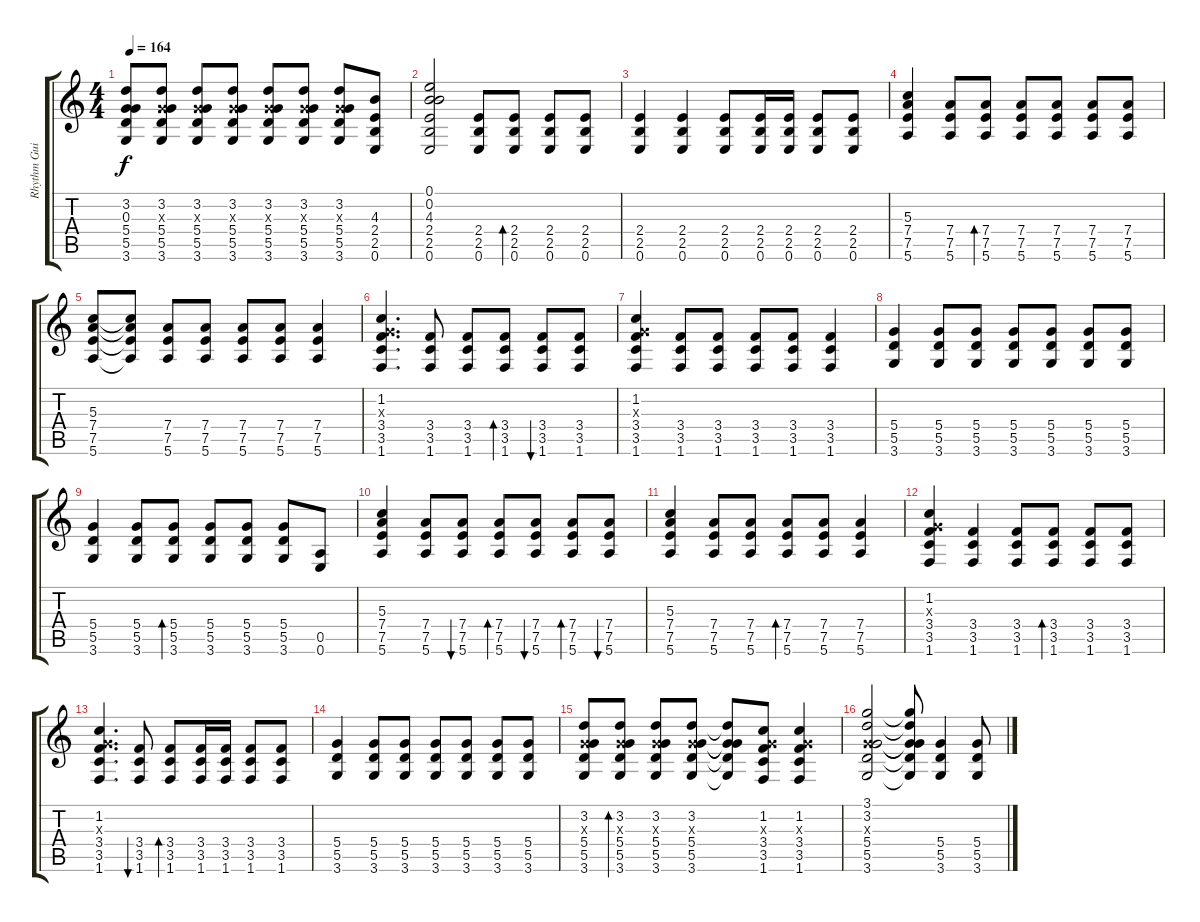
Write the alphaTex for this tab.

\track ("Rhythm Guitar" "Rhythm Gui") {instrument distortionguitar}
\staff {score tabs}
\tuning (E4 B3 G3 D3 A2 E2) {hide}
\ts (4 4)
\tempo 164
\clef g2
\ks c
(3.2{t} 0.3{t} 5.4{t} 5.5{t} 3.6{t}).8{dy f} (3.2 0.3{x} 5.4 5.5 3.6).8 (3.2 0.3{x} 5.4 5.5 3.6).8 (3.2 0.3{x} 5.4 5.5 3.6).8 (3.2 0.3{x} 5.4 5.5 3.6).8 (3.2 0.3{x} 5.4 5.5 3.6).8 (3.2 0.3{x} 5.4 5.5 3.6).8 (4.3 2.4 2.5 0.6).8 |
(0.1 0.2 4.3 2.4 2.5 0.6).2 (2.4 2.5 0.6).8 (2.4 2.5 0.6).8{bd 240} (2.4 2.5 0.6).8 (2.4 2.5 0.6).8 |
(2.4 2.5 0.6).4 (2.4 2.5 0.6).4 (2.4 2.5 0.6).8 (2.4 2.5 0.6).16 (2.4 2.5 0.6).16 (2.4 2.5 0.6).8 (2.4 2.5 0.6).8 |
(5.3 7.4 7.5 5.6).4 (7.4 7.5 5.6).8 (7.4 7.5 5.6).8{bd 240} (7.4 7.5 5.6).8 (7.4 7.5 5.6).8 (7.4 7.5 5.6).8 (7.4 7.5 5.6).8 |
(5.3 7.4 7.5 5.6).8 (5.3{t} 7.4{t} 7.5{t} 5.6{t}).8 (7.4 7.5 5.6).8 (7.4 7.5 5.6).8 (7.4 7.5 5.6).8 (7.4 7.5 5.6).8 (7.4 7.5 5.6).4 |
(1.2 0.3{x} 3.4 3.5 1.6).4{d} (3.4 3.5 1.6).8 (3.4 3.5 1.6).8 (3.4 3.5 1.6).8{bd 240} (3.4 3.5 1.6).8{bu 240} (3.4 3.5 1.6).8 |
(1.2 0.3{x} 3.4 3.5 1.6).4 (3.4 3.5 1.6).8 (3.4 3.5 1.6).8 (3.4 3.5 1.6).8 (3.4 3.5 1.6).8 (3.4 3.5 1.6).4 |
(5.4 5.5 3.6).4 (5.4 5.5 3.6).8 (5.4 5.5 3.6).8 (5.4 5.5 3.6).8 (5.4 5.5 3.6).8 (5.4 5.5 3.6).8 (5.4 5.5 3.6).8 |
(5.4 5.5 3.6).4 (5.4 5.5 3.6).8 (5.4 5.5 3.6).8{bd 240} (5.4 5.5 3.6).8 (5.4 5.5 3.6).8 (5.4 5.5 3.6).8 (0.5 0.6).8 |
(5.3 7.4 7.5 5.6).4 (7.4 7.5 5.6).8 (7.4 7.5 5.6).8{bu 240} (7.4 7.5 5.6).8{bd 240} (7.4 7.5 5.6).8{bu 240} (7.4 7.5 5.6).8{bd 240} (7.4 7.5 5.6).8{bu 240} |
(5.3 7.4 7.5 5.6).4 (7.4 7.5 5.6).8 (7.4 7.5 5.6).8 (7.4 7.5 5.6).8{bd 240} (7.4 7.5 5.6).8 (7.4 7.5 5.6).4 |
(1.2 0.3{x} 3.4 3.5 1.6).4 (3.4 3.5 1.6).4 (3.4 3.5 1.6).8 (3.4 3.5 1.6).8{bd 240} (3.4 3.5 1.6).8 (3.4 3.5 1.6).8 |
(1.2 0.3{x} 3.4 3.5 1.6).4{d} (3.4 3.5 1.6).8{bu 240} (3.4 3.5 1.6).8{bd 240} (3.4 3.5 1.6).16 (3.4 3.5 1.6).16 (3.4 3.5 1.6).8 (3.4 3.5 1.6).8 |
(5.4 5.5 3.6).4 (5.4 5.5 3.6).8 (5.4 5.5 3.6).8 (5.4 5.5 3.6).8 (5.4 5.5 3.6).8 (5.4 5.5 3.6).8 (5.4 5.5 3.6).8 |
(3.2 0.3{x} 5.4 5.5 3.6).8 (3.2 0.3{x} 5.4 5.5 3.6).8{bd 240} (3.2 0.3{x} 5.4 5.5 3.6).8 (3.2 0.3{x} 5.4 5.5 3.6).8 (3.2{t} 0.3{t} 5.4{t} 5.5{t} 3.6{t}).8 (1.2 0.3{x} 3.4 3.5 1.6).8 (1.2 0.3{x} 3.4 3.5 1.6).4 |
(3.1 3.2 0.3{x} 5.4 5.5 3.6).2 (3.1{t} 3.2{t} 0.3{t} 5.4{t} 5.5{t} 3.6{t}).8 (5.4 5.5 3.6).4 (5.4 5.5 3.6).8
